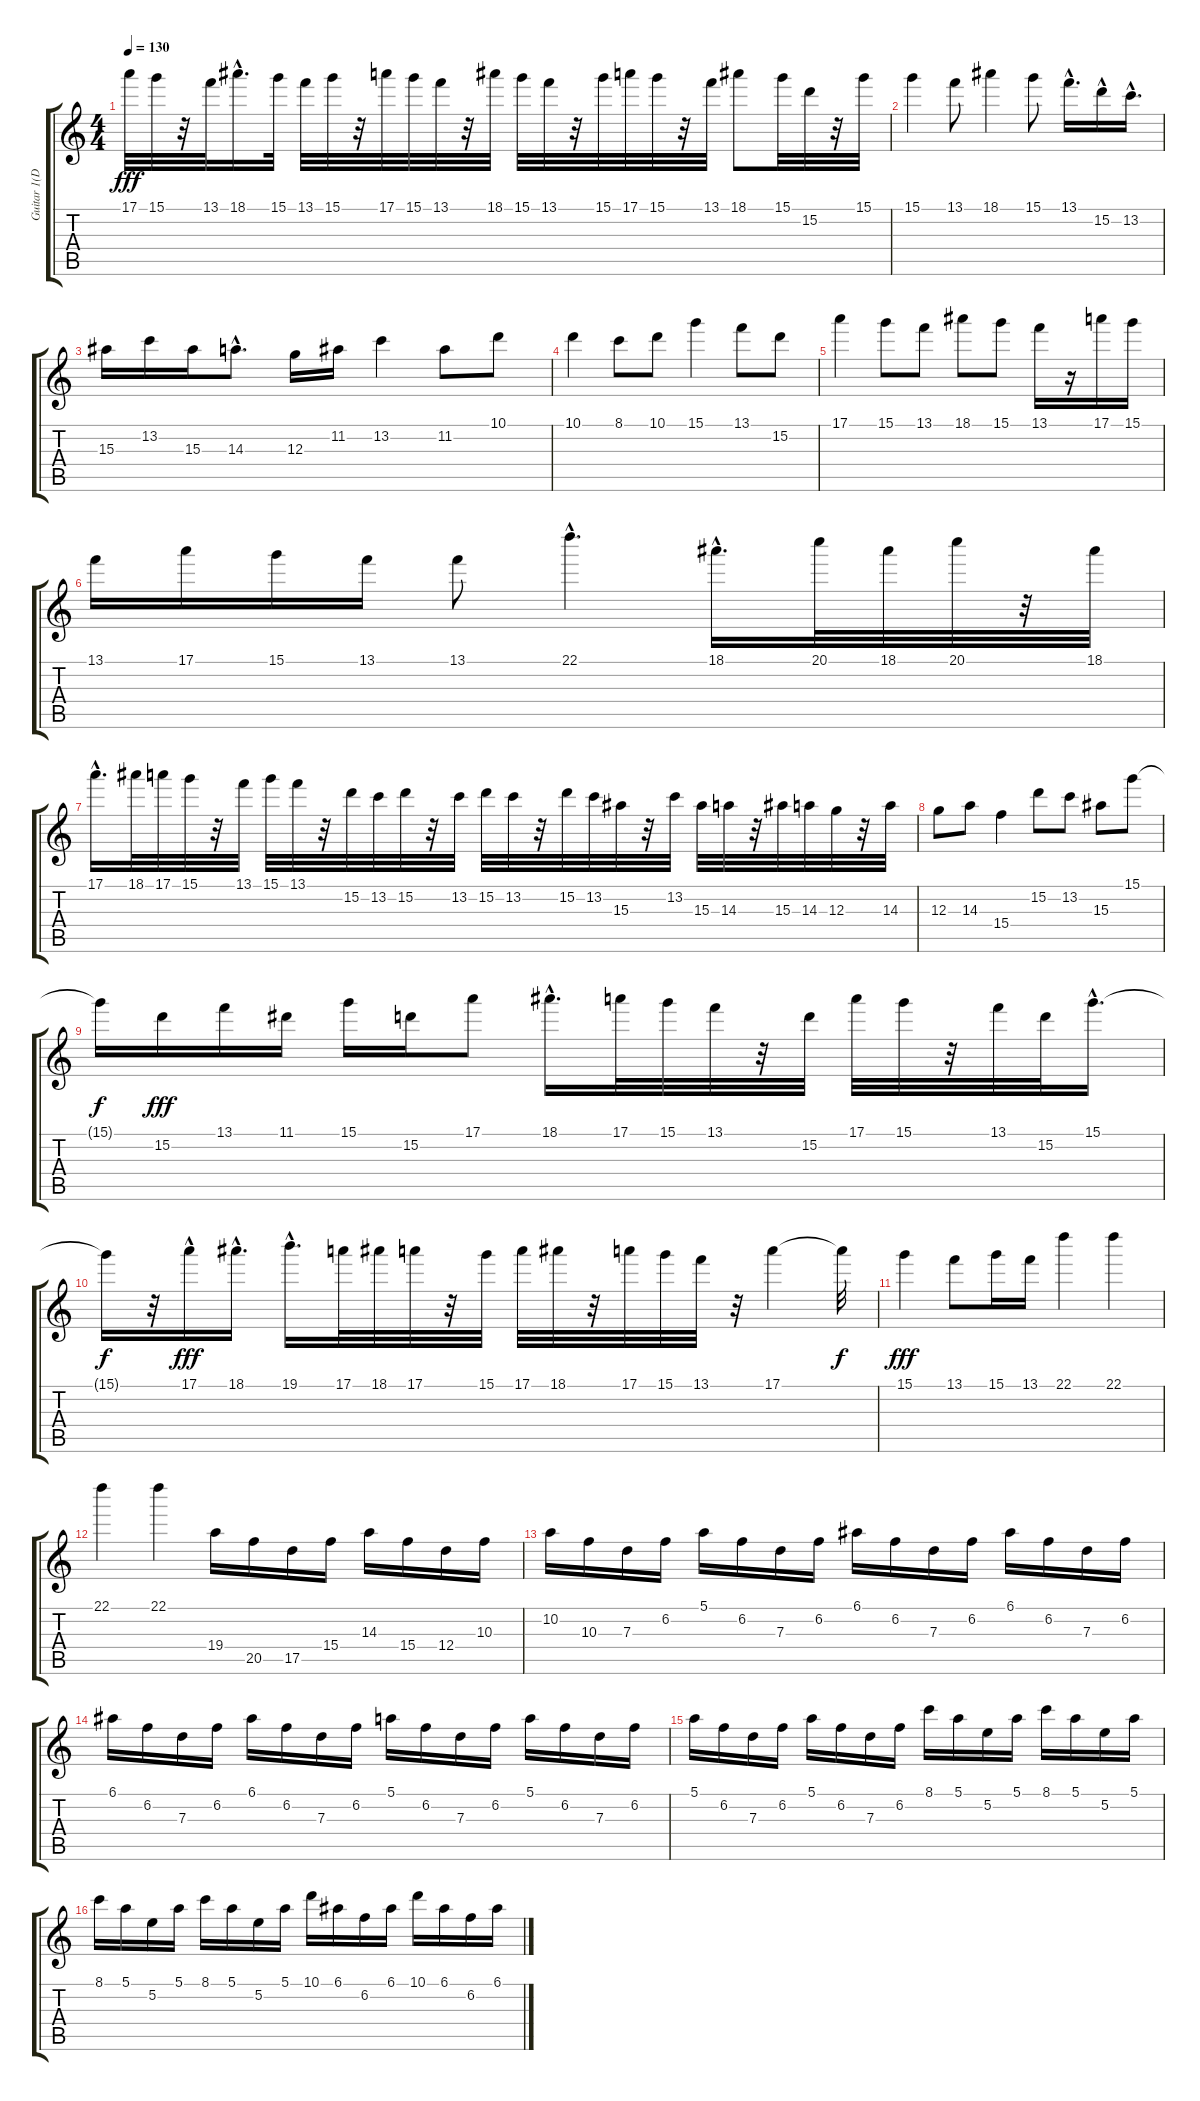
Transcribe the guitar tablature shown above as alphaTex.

\track ("Guitar 1(Distortion)" "Guitar 1(D") {instrument distortionguitar}
\staff {score tabs}
\tuning (E4 B3 G3 D3 A2 E2) {hide}
\ts (4 4)
\tempo 130
\clef g2
\ks c
17.1.32{dy fff} 15.1.32 r.32 13.1.32 18.1{hac}.16{d} 15.1.32 13.1.32 15.1.32 r.32 17.1.32 15.1.32 13.1.32 r.32 18.1.32 15.1.32 13.1.32 r.32 15.1.32 17.1.32 15.1.32 r.32 13.1.32 18.1.8 15.1.32 15.2.32 r.32 15.1.32 |
15.1.4 13.1.8 18.1.4 15.1.8 13.1{hac}.16{d} 15.2{hac}.16 13.2{hac}.16{d} |
15.3.16 13.2.16 15.3.16 14.3{hac}.8{d} 12.3.16 11.2.16 13.2.4 11.2.8 10.1.8 |
10.1.4 8.1.8 10.1.8 15.1.4 13.1.8 15.2.8 |
17.1.4 15.1.8 13.1.8 18.1.8 15.1.8 13.1.16 r.16 17.1.16 15.1.16 |
13.1.16 17.1.16 15.1.16 13.1.16 13.1.8 22.1{hac}.4{d} 18.1{hac}.16{d} 20.1.32 18.1.32 20.1.32 r.32 18.1.32 |
17.1{hac}.16{d} 18.1.32 17.1.32 15.1.32 r.32 13.1.32 15.1.32 13.1.32 r.32 15.2.32 13.2.32 15.2.32 r.32 13.2.32 15.2.32 13.2.32 r.32 15.2.32 13.2.32 15.3.32 r.32 13.2.32 15.3.32 14.3.32 r.32 15.3.32 14.3.32 12.3.32 r.32 14.3.32 |
12.3.8 14.3.8 15.4.4 15.2.8 13.2.8 15.3.8 15.1.8 |
15.1{t}.16{dy f} 15.2.16{dy fff} 13.1.16 11.1.16 15.1.16 15.2.16 17.1.8 18.1{hac}.16{d} 17.1.32 15.1.32 13.1.32 r.32 15.2.32 17.1.32 15.1.32 r.32 13.1.32 15.2.32 15.1{hac}.16{d} |
15.1{t}.16{dy f} r.32 17.1{hac}.16{dy fff} 18.1{hac}.16{d} 19.1{hac}.16{d} 17.1.32 18.1.32 17.1.32 r.32 15.1.32 17.1.32 18.1.32 r.32 17.1.32 15.1.32 13.1.32 r.32 17.1.4 17.1{t}.32{dy f} |
15.1.4{dy fff} 13.1.8 15.1.16 13.1.16 22.1.4 22.1.4 |
22.1.4 22.1.4 19.4.16 20.5.16 17.5.16 15.4.16 14.3.16 15.4.16 12.4.16 10.3.16 |
10.2.16 10.3.16 7.3.16 6.2.16 5.1.16 6.2.16 7.3.16 6.2.16 6.1.16 6.2.16 7.3.16 6.2.16 6.1.16 6.2.16 7.3.16 6.2.16 |
6.1.16 6.2.16 7.3.16 6.2.16 6.1.16 6.2.16 7.3.16 6.2.16 5.1.16 6.2.16 7.3.16 6.2.16 5.1.16 6.2.16 7.3.16 6.2.16 |
5.1.16 6.2.16 7.3.16 6.2.16 5.1.16 6.2.16 7.3.16 6.2.16 8.1.16 5.1.16 5.2.16 5.1.16 8.1.16 5.1.16 5.2.16 5.1.16 |
8.1.16 5.1.16 5.2.16 5.1.16 8.1.16 5.1.16 5.2.16 5.1.16 10.1.16 6.1.16 6.2.16 6.1.16 10.1.16 6.1.16 6.2.16 6.1.16
